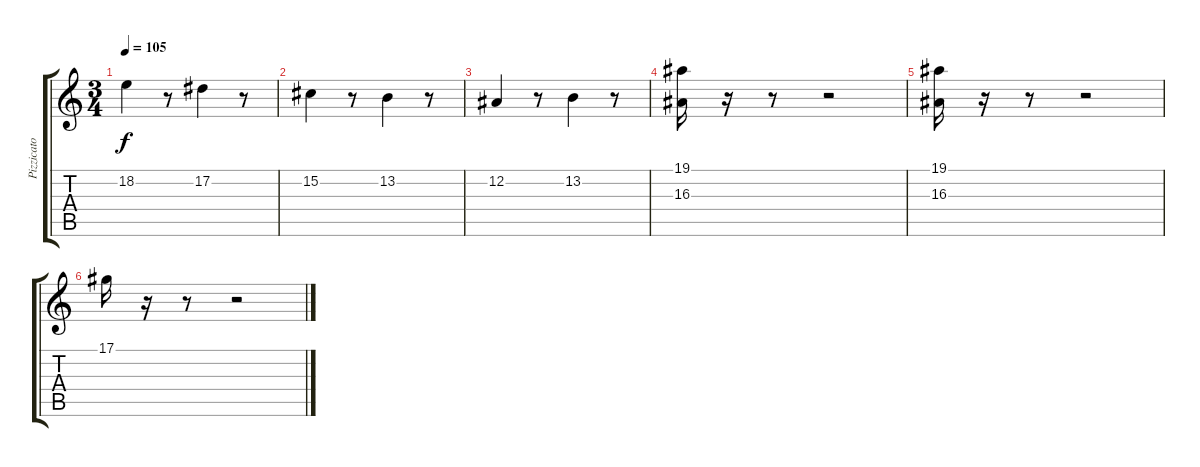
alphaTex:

\track ("Pizzicato Strings" "Pizzicato ") {instrument pizzicatostrings}
\staff {score tabs}
\tuning (Eb4 Bb3 Gb3 Db3 Ab2 Eb2) {hide}
\ts (3 4)
\tempo 105
\clef g2
\ks c
18.2.4{dy f} r.8 17.2.4 r.8 |
15.2.4 r.8 13.2.4 r.8 |
12.2.4 r.8 13.2.4 r.8 |
(19.1 16.3).16 r.16 r.8 r.2 |
(19.1 16.3).16 r.16 r.8 r.2 |
17.1.16 r.16 r.8 r.2
